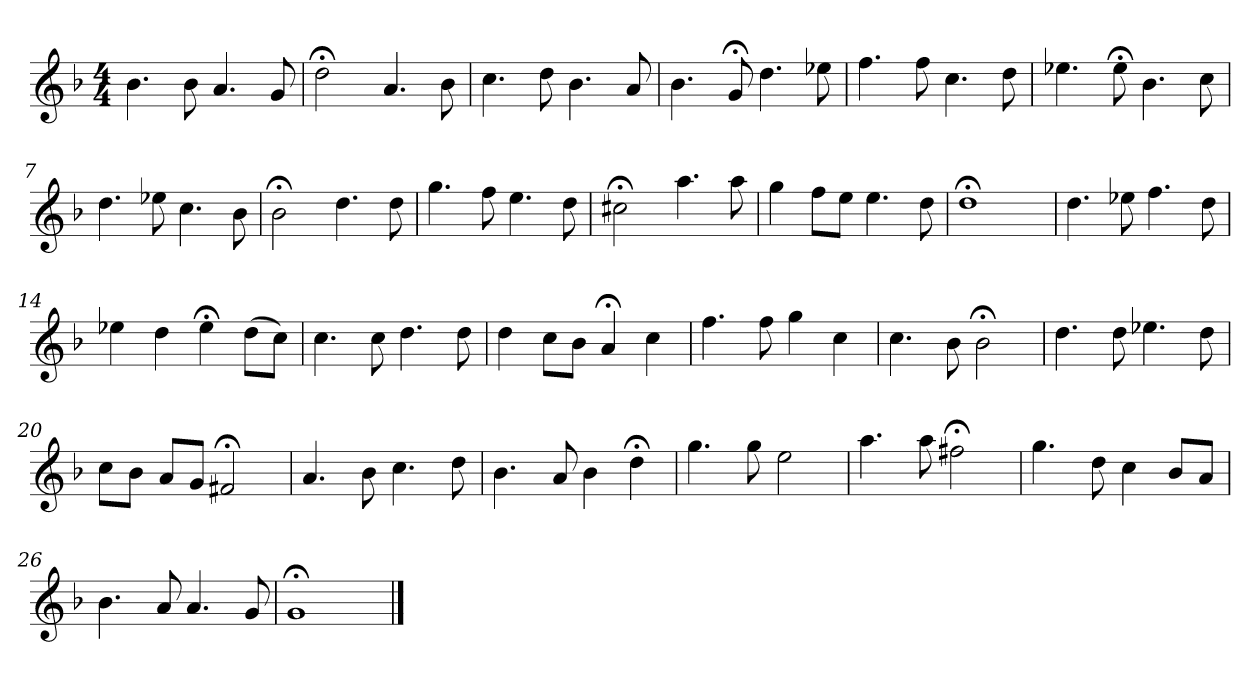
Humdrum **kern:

**kern
*part1
*staff1
*k[b-]
*G:dor
*M4/4
*MM120
=1
4.b-
8b-
4.a
8g
=2
2dd;<
4.a
8b-
=3
4.cc
8dd
4.b-
8a
=4
4.b-
8g;<
4.dd
8ee-X
=5
4.ff
8ff
4.cc
8dd
=6
4.ee-X
8ee-;<
4.b-
8cc
=7
4.dd
8ee-X
4.cc
8b-
=8
2b-;<
4.dd
8dd
=9
4.gg
8ff
4.ee
8dd
=10
2cc#X;<
4.aa
8aa
=11
4gg
8ffL
8eeJ
4.ee
8dd
=12
1dd;<
=13
4.dd
8ee-X
4.ff
8dd
=14
4ee-X
4dd
4ee-;<
(8ddL
8ccJ)
=15
4.cc
8cc
4.dd
8dd
=16
4dd
8ccL
8b-J
4a;<
4cc
=17
4.ff
8ff
4gg
4cc
=18
4.cc
8b-
2b-;<
=19
4.dd
8dd
4.ee-X
8dd
=20
8ccL
8b-J
8aL
8gJ
2f#X;<
=21
4.a
8b-
4.cc
8dd
=22
4.b-
8a
4b-
4dd;<
=23
4.gg
8gg
2ee
=24
4.aa
8aa
2ff#X;<
=25
4.gg
8dd
4cc
8b-L
8aJ
=26
4.b-
8a
4.a
8g
=27
1g;<
==
*-
